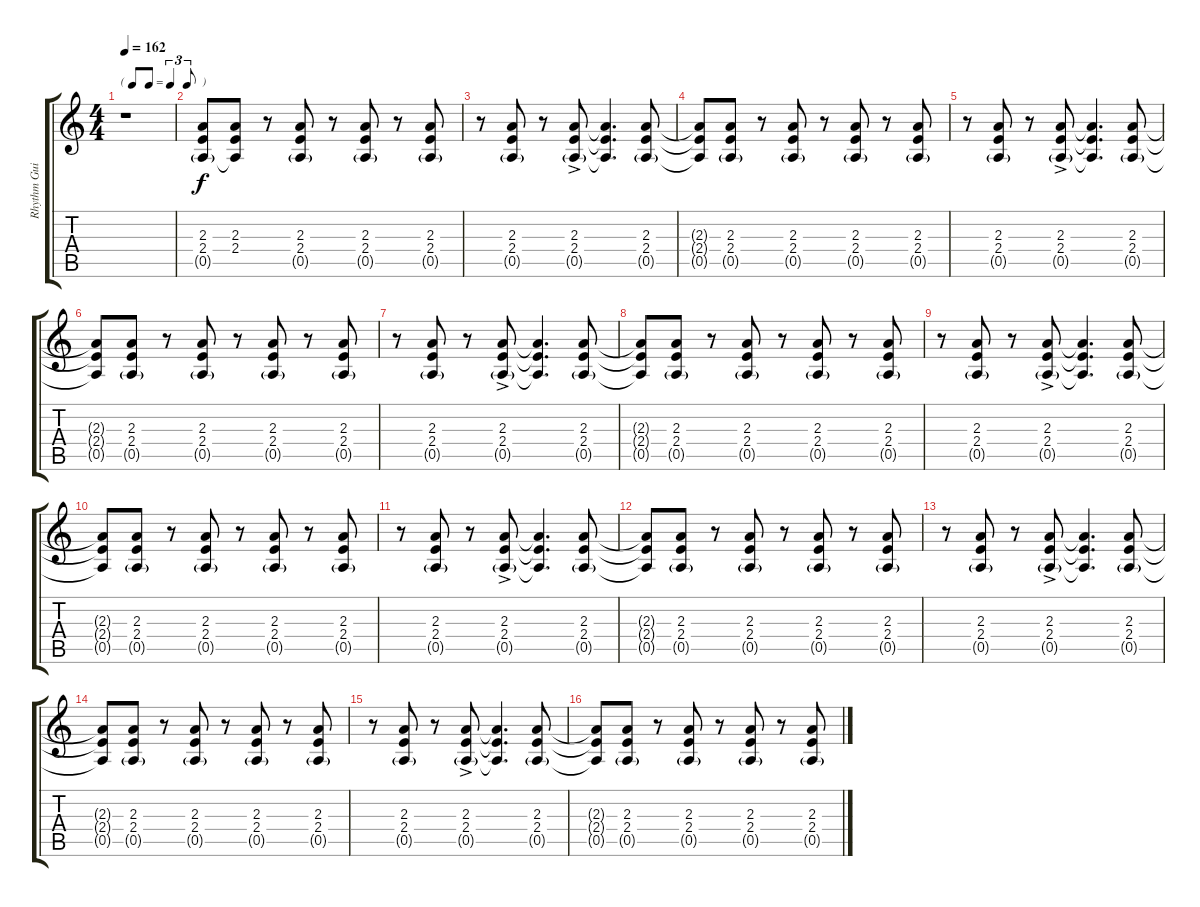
\track ("Rhythm Guitar (Intro)" "Rhythm Gui") {instrument acousticguitarsteel}
\staff {score tabs}
\tuning (E4 B3 G3 D3 A2 E2) {hide}
\ts (4 4)
\tf triplet8th
\tempo 162
\clef g2
\ks c
r.1{dy f} |
(2.3 2.4 0.5{g}).8 (2.3 2.4 0.5{t}).8 r.8 (2.3 2.4 0.5{g}).8 r.8 (2.3 2.4 0.5{g}).8 r.8 (2.3 2.4 0.5{g}).8 |
r.8 (2.3 2.4 0.5{g}).8 r.8 (2.3{ac} 2.4 0.5{g}).8 (2.3{t} 2.4{t} 0.5{t}).4{d} (2.3 2.4 0.5{g}).8 |
(2.3{t} 2.4{t} 0.5{t}).8 (2.3 2.4 0.5{g}).8 r.8 (2.3 2.4 0.5{g}).8 r.8 (2.3 2.4 0.5{g}).8 r.8 (2.3 2.4 0.5{g}).8 |
r.8 (2.3 2.4 0.5{g}).8 r.8 (2.3{ac} 2.4 0.5{g}).8 (2.3{t} 2.4{t} 0.5{t}).4{d} (2.3 2.4 0.5{g}).8 |
(2.3{t} 2.4{t} 0.5{t}).8 (2.3 2.4 0.5{g}).8 r.8 (2.3 2.4 0.5{g}).8 r.8 (2.3 2.4 0.5{g}).8 r.8 (2.3 2.4 0.5{g}).8 |
r.8 (2.3 2.4 0.5{g}).8 r.8 (2.3{ac} 2.4 0.5{g}).8 (2.3{t} 2.4{t} 0.5{t}).4{d} (2.3 2.4 0.5{g}).8 |
(2.3{t} 2.4{t} 0.5{t}).8 (2.3 2.4 0.5{g}).8 r.8 (2.3 2.4 0.5{g}).8 r.8 (2.3 2.4 0.5{g}).8 r.8 (2.3 2.4 0.5{g}).8 |
r.8 (2.3 2.4 0.5{g}).8 r.8 (2.3{ac} 2.4 0.5{g}).8 (2.3{t} 2.4{t} 0.5{t}).4{d} (2.3 2.4 0.5{g}).8 |
(2.3{t} 2.4{t} 0.5{t}).8 (2.3 2.4 0.5{g}).8 r.8 (2.3 2.4 0.5{g}).8 r.8 (2.3 2.4 0.5{g}).8 r.8 (2.3 2.4 0.5{g}).8 |
r.8 (2.3 2.4 0.5{g}).8 r.8 (2.3{ac} 2.4 0.5{g}).8 (2.3{t} 2.4{t} 0.5{t}).4{d} (2.3 2.4 0.5{g}).8 |
(2.3{t} 2.4{t} 0.5{t}).8 (2.3 2.4 0.5{g}).8 r.8 (2.3 2.4 0.5{g}).8 r.8 (2.3 2.4 0.5{g}).8 r.8 (2.3 2.4 0.5{g}).8 |
r.8 (2.3 2.4 0.5{g}).8 r.8 (2.3{ac} 2.4 0.5{g}).8 (2.3{t} 2.4{t} 0.5{t}).4{d} (2.3 2.4 0.5{g}).8 |
(2.3{t} 2.4{t} 0.5{t}).8 (2.3 2.4 0.5{g}).8 r.8 (2.3 2.4 0.5{g}).8 r.8 (2.3 2.4 0.5{g}).8 r.8 (2.3 2.4 0.5{g}).8 |
r.8 (2.3 2.4 0.5{g}).8 r.8 (2.3{ac} 2.4 0.5{g}).8 (2.3{t} 2.4{t} 0.5{t}).4{d} (2.3 2.4 0.5{g}).8 |
(2.3{t} 2.4{t} 0.5{t}).8 (2.3 2.4 0.5{g}).8 r.8 (2.3 2.4 0.5{g}).8 r.8 (2.3 2.4 0.5{g}).8 r.8 (2.3 2.4 0.5{g}).8
